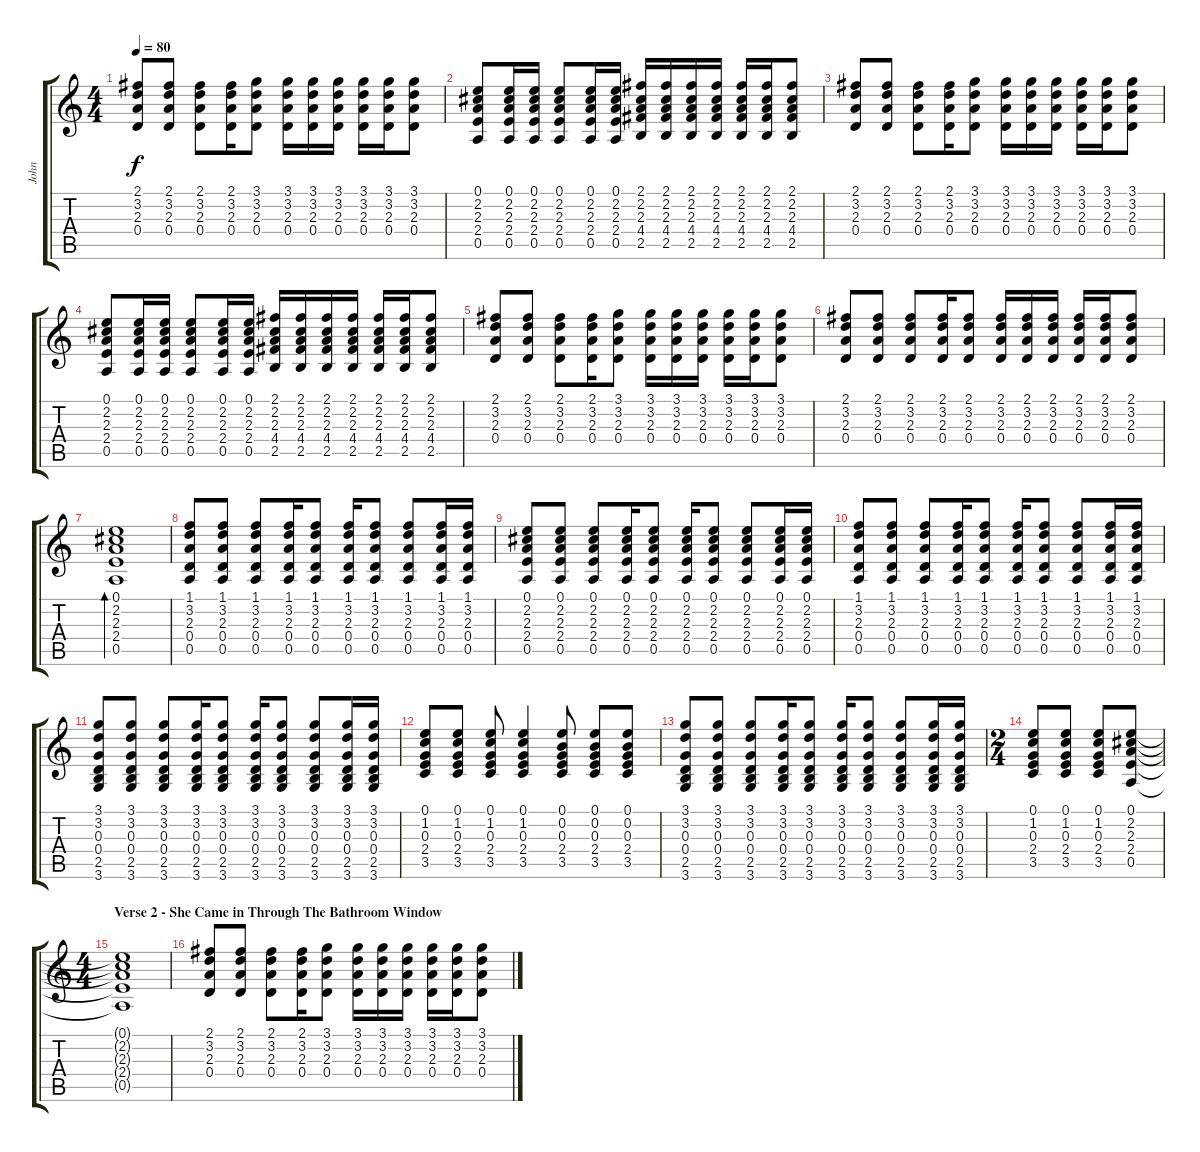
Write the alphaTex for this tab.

\track ("John" "John") {instrument electricguitarjazz}
\staff {score tabs}
\tuning (E4 B3 G3 D3 A2 E2) {hide}
\ts (4 4)
\tempo 80
\clef g2
\ks c
(2.1 3.2 2.3 0.4).8{dy f volume 9} (2.1 3.2 2.3 0.4).8 (2.1 3.2 2.3 0.4).8 (2.1 3.2 2.3 0.4).16 (3.1 3.2 2.3 0.4).8 (3.1 3.2 2.3 0.4).16 (3.1 3.2 2.3 0.4).16 (3.1 3.2 2.3 0.4).16 (3.1 3.2 2.3 0.4).16 (3.1 3.2 2.3 0.4).16 (3.1 3.2 2.3 0.4).8 |
(0.1 2.2 2.3 2.4 0.5).8 (0.1 2.2 2.3 2.4 0.5).16 (0.1 2.2 2.3 2.4 0.5).16 (0.1 2.2 2.3 2.4 0.5).8 (0.1 2.2 2.3 2.4 0.5).16 (0.1 2.2 2.3 2.4 0.5).16 (2.1 2.2 2.3 4.4 2.5).16 (2.1 2.2 2.3 4.4 2.5).16 (2.1 2.2 2.3 4.4 2.5).16 (2.1 2.2 2.3 4.4 2.5).16 (2.1 2.2 2.3 4.4 2.5).16 (2.1 2.2 2.3 4.4 2.5).16 (2.1 2.2 2.3 4.4 2.5).8 |
(2.1 3.2 2.3 0.4).8 (2.1 3.2 2.3 0.4).8 (2.1 3.2 2.3 0.4).8 (2.1 3.2 2.3 0.4).16 (3.1 3.2 2.3 0.4).8 (3.1 3.2 2.3 0.4).16 (3.1 3.2 2.3 0.4).16 (3.1 3.2 2.3 0.4).16 (3.1 3.2 2.3 0.4).16 (3.1 3.2 2.3 0.4).16 (3.1 3.2 2.3 0.4).8 |
(0.1 2.2 2.3 2.4 0.5).8 (0.1 2.2 2.3 2.4 0.5).16 (0.1 2.2 2.3 2.4 0.5).16 (0.1 2.2 2.3 2.4 0.5).8 (0.1 2.2 2.3 2.4 0.5).16 (0.1 2.2 2.3 2.4 0.5).16 (2.1 2.2 2.3 4.4 2.5).16 (2.1 2.2 2.3 4.4 2.5).16 (2.1 2.2 2.3 4.4 2.5).16 (2.1 2.2 2.3 4.4 2.5).16 (2.1 2.2 2.3 4.4 2.5).16 (2.1 2.2 2.3 4.4 2.5).16 (2.1 2.2 2.3 4.4 2.5).8 |
(2.1 3.2 2.3 0.4).8 (2.1 3.2 2.3 0.4).8 (2.1 3.2 2.3 0.4).8 (2.1 3.2 2.3 0.4).16 (3.1 3.2 2.3 0.4).8 (3.1 3.2 2.3 0.4).16 (3.1 3.2 2.3 0.4).16 (3.1 3.2 2.3 0.4).16 (3.1 3.2 2.3 0.4).16 (3.1 3.2 2.3 0.4).16 (3.1 3.2 2.3 0.4).8 |
(2.1 3.2 2.3 0.4).8 (2.1 3.2 2.3 0.4).8 (2.1 3.2 2.3 0.4).8 (2.1 3.2 2.3 0.4).16 (2.1 3.2 2.3 0.4).8 (2.1 3.2 2.3 0.4).16 (2.1 3.2 2.3 0.4).16 (2.1 3.2 2.3 0.4).16 (2.1 3.2 2.3 0.4).16 (2.1 3.2 2.3 0.4).16 (2.1 3.2 2.3 0.4).8 |
(0.1 2.2 2.3 2.4 0.5).1{bd 240} |
(1.1 3.2 2.3 0.4 0.5).8 (1.1 3.2 2.3 0.4 0.5).8 (1.1 3.2 2.3 0.4 0.5).8 (1.1 3.2 2.3 0.4 0.5).16 (1.1 3.2 2.3 0.4 0.5).8 (1.1 3.2 2.3 0.4 0.5).16 (1.1 3.2 2.3 0.4 0.5).8 (1.1 3.2 2.3 0.4 0.5).8 (1.1 3.2 2.3 0.4 0.5).16 (1.1 3.2 2.3 0.4 0.5).16 |
(0.1 2.2 2.3 2.4 0.5).8 (0.1 2.2 2.3 2.4 0.5).8 (0.1 2.2 2.3 2.4 0.5).8 (0.1 2.2 2.3 2.4 0.5).16 (0.1 2.2 2.3 2.4 0.5).8 (0.1 2.2 2.3 2.4 0.5).16 (0.1 2.2 2.3 2.4 0.5).8 (0.1 2.2 2.3 2.4 0.5).8 (0.1 2.2 2.3 2.4 0.5).16 (0.1 2.2 2.3 2.4 0.5).16 |
(1.1 3.2 2.3 0.4 0.5).8 (1.1 3.2 2.3 0.4 0.5).8 (1.1 3.2 2.3 0.4 0.5).8 (1.1 3.2 2.3 0.4 0.5).16 (1.1 3.2 2.3 0.4 0.5).8 (1.1 3.2 2.3 0.4 0.5).16 (1.1 3.2 2.3 0.4 0.5).8 (1.1 3.2 2.3 0.4 0.5).8 (1.1 3.2 2.3 0.4 0.5).16 (1.1 3.2 2.3 0.4 0.5).16 |
(3.1 3.2 0.3 0.4 2.5 3.6).8 (3.1 3.2 0.3 0.4 2.5 3.6).8 (3.1 3.2 0.3 0.4 2.5 3.6).8 (3.1 3.2 0.3 0.4 2.5 3.6).16 (3.1 3.2 0.3 0.4 2.5 3.6).8 (3.1 3.2 0.3 0.4 2.5 3.6).16 (3.1 3.2 0.3 0.4 2.5 3.6).8 (3.1 3.2 0.3 0.4 2.5 3.6).8 (3.1 3.2 0.3 0.4 2.5 3.6).16 (3.1 3.2 0.3 0.4 2.5 3.6).16 |
(0.1 1.2 0.3 2.4 3.5).8 (0.1 1.2 0.3 2.4 3.5).8 (0.1 1.2 0.3 2.4 3.5).8 (0.1 1.2 0.3 2.4 3.5).4 (0.1 0.2 0.3 2.4 3.5).8 (0.1 0.2 0.3 2.4 3.5).8 (0.1 0.2 0.3 2.4 3.5).8 |
(3.1 3.2 0.3 0.4 2.5 3.6).8 (3.1 3.2 0.3 0.4 2.5 3.6).8 (3.1 3.2 0.3 0.4 2.5 3.6).8 (3.1 3.2 0.3 0.4 2.5 3.6).16 (3.1 3.2 0.3 0.4 2.5 3.6).8 (3.1 3.2 0.3 0.4 2.5 3.6).16 (3.1 3.2 0.3 0.4 2.5 3.6).8 (3.1 3.2 0.3 0.4 2.5 3.6).8 (3.1 3.2 0.3 0.4 2.5 3.6).16 (3.1 3.2 0.3 0.4 2.5 3.6).16 |
\ts (2 4)
(0.1 1.2 0.3 2.4 3.5).8 (0.1 1.2 0.3 2.4 3.5).8 (0.1 1.2 0.3 2.4 3.5).8 (0.1 2.2 2.3 2.4 0.5).8 |
\ts (4 4)
\section ("" "Verse 2 - She Came in Through The Bathroom Window")
(0.1{t} 2.2{t} 2.3{t} 2.4{t} 0.5{t}).1 |
(2.1 3.2 2.3 0.4).8{volume 9} (2.1 3.2 2.3 0.4).8 (2.1 3.2 2.3 0.4).8 (2.1 3.2 2.3 0.4).16 (3.1 3.2 2.3 0.4).8 (3.1 3.2 2.3 0.4).16 (3.1 3.2 2.3 0.4).16 (3.1 3.2 2.3 0.4).16 (3.1 3.2 2.3 0.4).16 (3.1 3.2 2.3 0.4).16 (3.1 3.2 2.3 0.4).8
